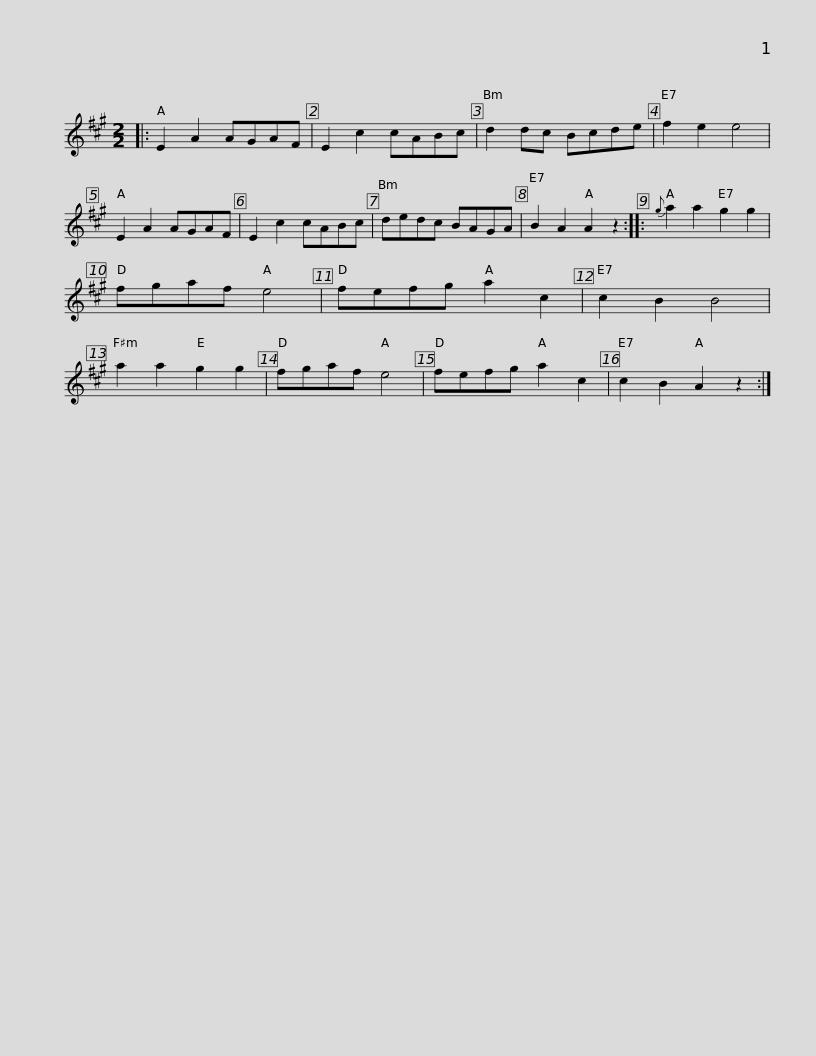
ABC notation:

X:1
L:1/8
M:2/2
I:linebreak $
K:A
V:1 treble
V:1
|: E2 A2 AGAF | E2 c2 cABc | d2 dc Bcde | f2 e2 e4 | E2 A2 AGAF | %5
 E2 c2 cABc |$ dedc BAGA | B2 A2 A2 z2 ::{g} a2 a2 g2 g2 | fgaf e4 | %10
 fefg a2 c2 | c2 B2 B4 | a2 a2 g2 g2 |$ fgaf e4 | fefg a2 c2 | %15
 c2 B2 A2 z2 :| %16
